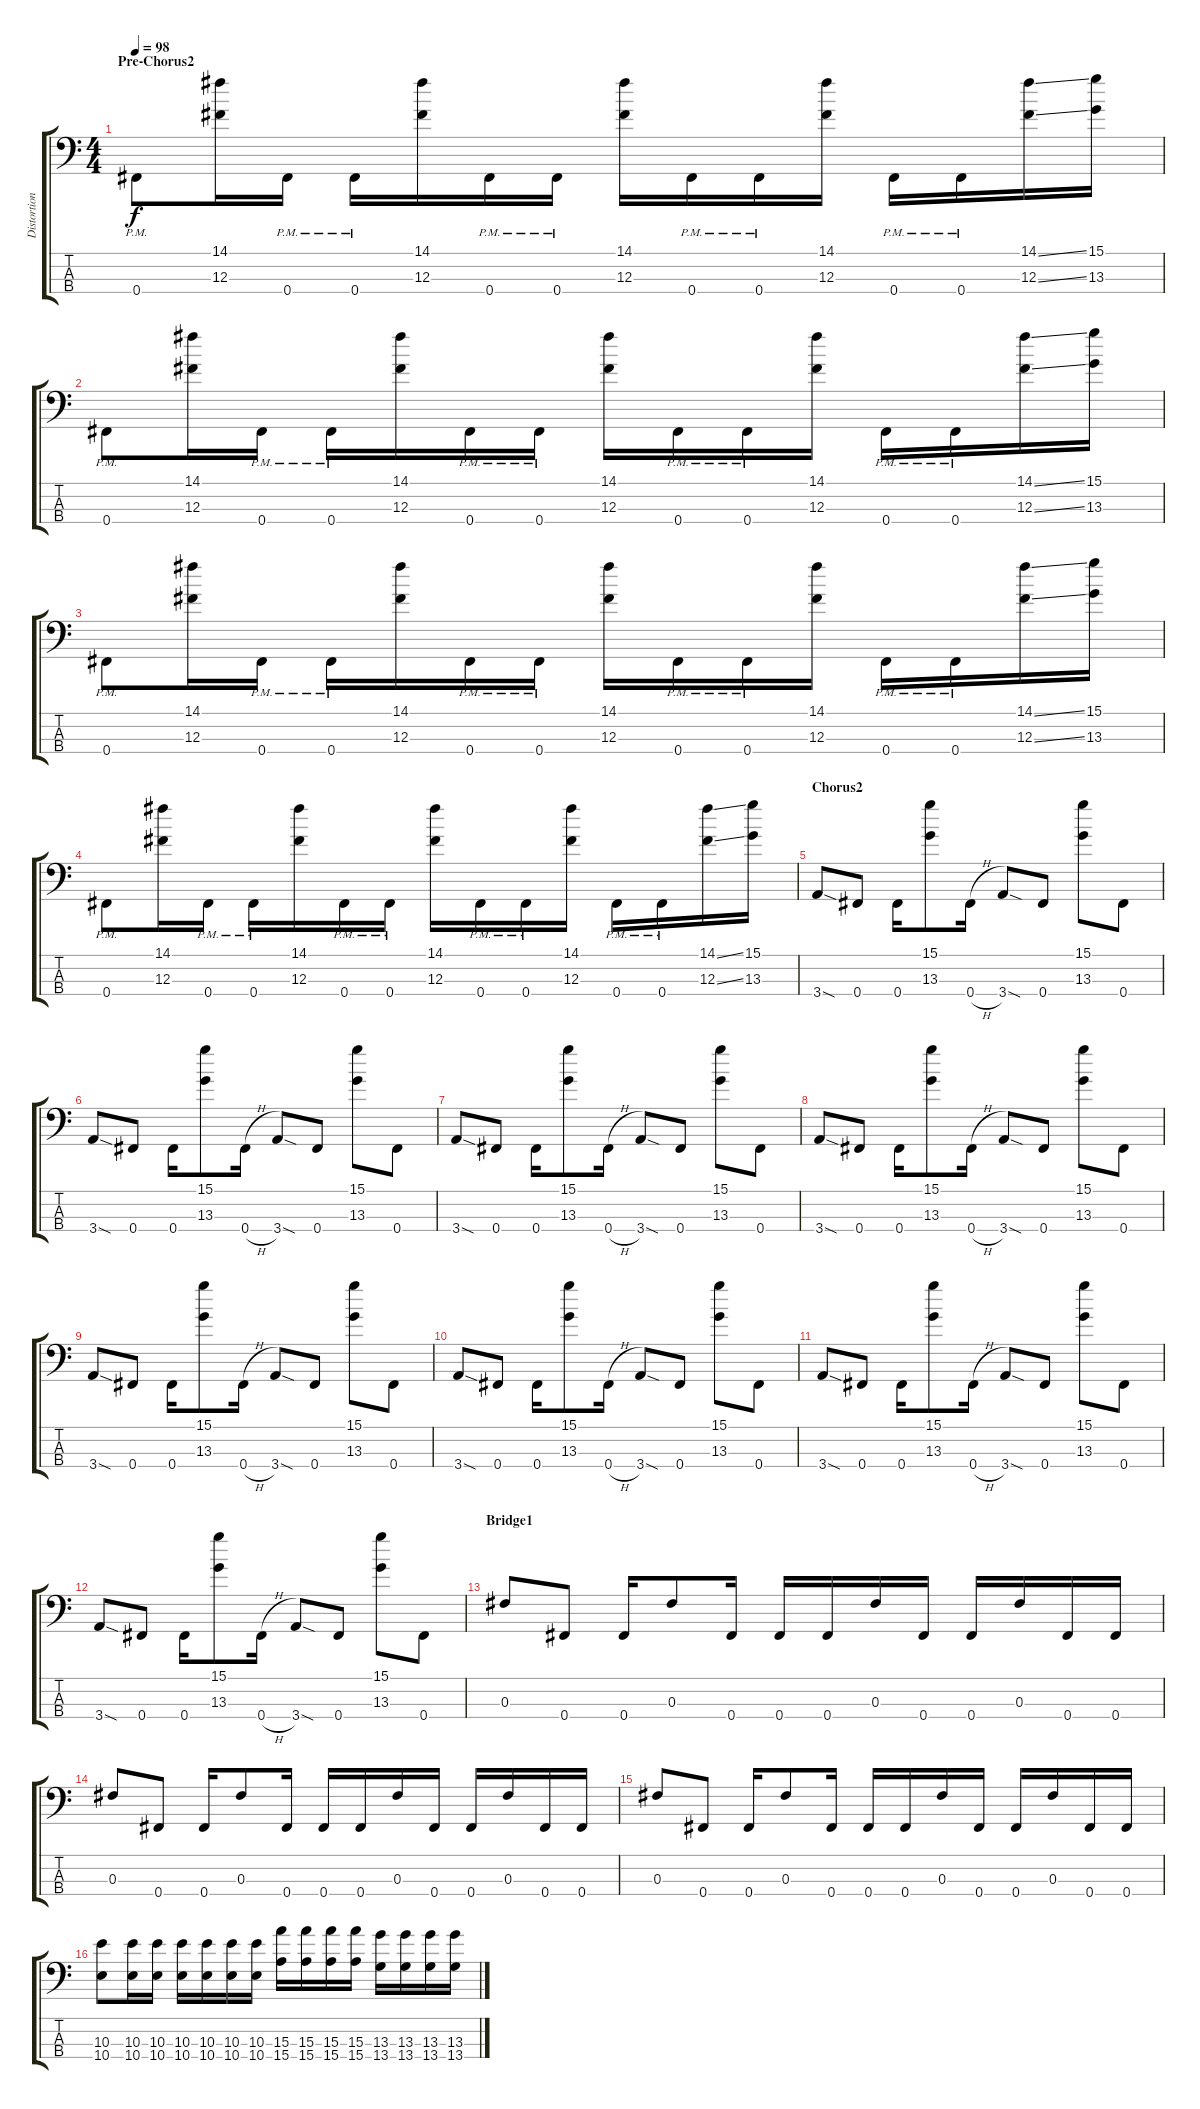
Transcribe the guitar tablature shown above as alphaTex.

\track ("Distortion Guitar1" "Distortion") {instrument distortionguitar}
\staff {score tabs}
\tuning (E3 B2 Gb2 Gb1) {hide}
\ts (4 4)
\section ("" "Pre-Chorus2")
\tempo 98
\clef f4
\ks c
0.4{pm}.8{dy f} (14.1 12.3).16 0.4{pm}.16 0.4{pm}.16 (14.1 12.3).16 0.4{pm}.16 0.4{pm}.16 (14.1 12.3).16 0.4{pm}.16 0.4{pm}.16 (14.1 12.3).16 0.4{pm}.16 0.4{pm}.16 (14.1{ss} 12.3{ss}).16 (15.1 13.3).16 |
0.4{pm}.8 (14.1 12.3).16 0.4{pm}.16 0.4{pm}.16 (14.1 12.3).16 0.4{pm}.16 0.4{pm}.16 (14.1 12.3).16 0.4{pm}.16 0.4{pm}.16 (14.1 12.3).16 0.4{pm}.16 0.4{pm}.16 (14.1{ss} 12.3{ss}).16 (15.1 13.3).16 |
0.4{pm}.8 (14.1 12.3).16 0.4{pm}.16 0.4{pm}.16 (14.1 12.3).16 0.4{pm}.16 0.4{pm}.16 (14.1 12.3).16 0.4{pm}.16 0.4{pm}.16 (14.1 12.3).16 0.4{pm}.16 0.4{pm}.16 (14.1{ss} 12.3{ss}).16 (15.1 13.3).16 |
0.4{pm}.8 (14.1 12.3).16 0.4{pm}.16 0.4{pm}.16 (14.1 12.3).16 0.4{pm}.16 0.4{pm}.16 (14.1 12.3).16 0.4{pm}.16 0.4{pm}.16 (14.1 12.3).16 0.4{pm}.16 0.4{pm}.16 (14.1{ss} 12.3{ss}).16 (15.1 13.3).16 |
\section ("" "Chorus2")
3.4{sod}.8 0.4.8 0.4.16 (15.1 13.3).8 0.4{h}.16 3.4{sod}.8 0.4.8 (15.1 13.3).8 0.4.8 |
3.4{sod}.8 0.4.8 0.4.16 (15.1 13.3).8 0.4{h}.16 3.4{sod}.8 0.4.8 (15.1 13.3).8 0.4.8 |
3.4{sod}.8 0.4.8 0.4.16 (15.1 13.3).8 0.4{h}.16 3.4{sod}.8 0.4.8 (15.1 13.3).8 0.4.8 |
3.4{sod}.8 0.4.8 0.4.16 (15.1 13.3).8 0.4{h}.16 3.4{sod}.8 0.4.8 (15.1 13.3).8 0.4.8 |
3.4{sod}.8 0.4.8 0.4.16 (15.1 13.3).8 0.4{h}.16 3.4{sod}.8 0.4.8 (15.1 13.3).8 0.4.8 |
3.4{sod}.8 0.4.8 0.4.16 (15.1 13.3).8 0.4{h}.16 3.4{sod}.8 0.4.8 (15.1 13.3).8 0.4.8 |
3.4{sod}.8 0.4.8 0.4.16 (15.1 13.3).8 0.4{h}.16 3.4{sod}.8 0.4.8 (15.1 13.3).8 0.4.8 |
3.4{sod}.8 0.4.8 0.4.16 (15.1 13.3).8 0.4{h}.16 3.4{sod}.8 0.4.8 (15.1 13.3).8 0.4.8 |
\section ("" "Bridge1")
0.3.8 0.4.8 0.4.16 0.3.8 0.4.16 0.4.16 0.4.16 0.3.16 0.4.16 0.4.16 0.3.16 0.4.16 0.4.16 |
0.3.8 0.4.8 0.4.16 0.3.8 0.4.16 0.4.16 0.4.16 0.3.16 0.4.16 0.4.16 0.3.16 0.4.16 0.4.16 |
0.3.8 0.4.8 0.4.16 0.3.8 0.4.16 0.4.16 0.4.16 0.3.16 0.4.16 0.4.16 0.3.16 0.4.16 0.4.16 |
(10.3 10.4).8 (10.3 10.4).16 (10.3 10.4).16 (10.3 10.4).16 (10.3 10.4).16 (10.3 10.4).16 (10.3 10.4).16 (15.3 15.4).16 (15.3 15.4).16 (15.3 15.4).16 (15.3 15.4).16 (13.3 13.4).16 (13.3 13.4).16 (13.3 13.4).16 (13.3 13.4).16
